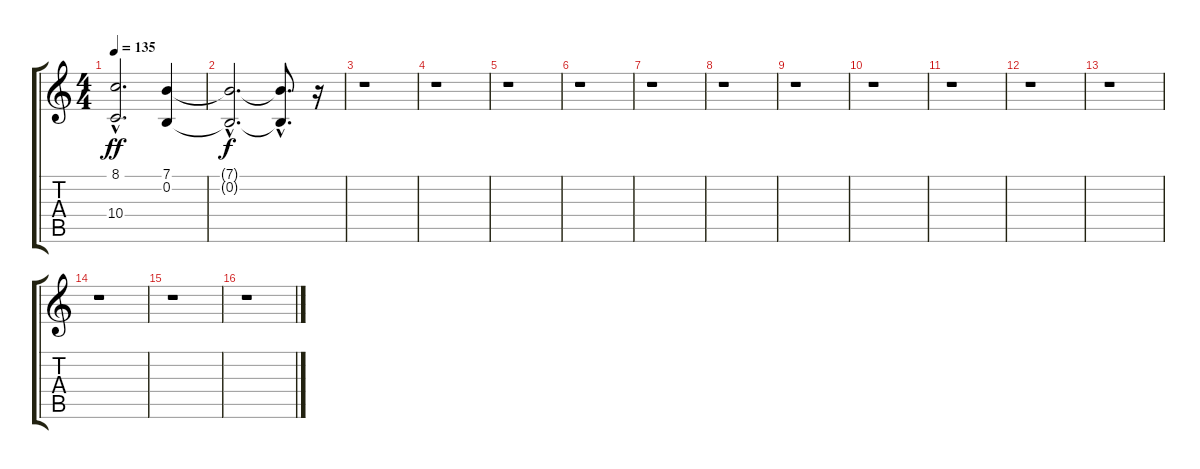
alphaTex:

\track "" {instrument stringensemble2}
\staff {score tabs}
\tuning (E4 B3 G3 D3 A2 E2) {hide}
\ts (4 4)
\tempo 135
\clef g2
\ks c
(8.1{hac} 10.4{hac}).2{d dy ff} (7.1 0.2).4 |
(7.1{hac t} 0.2{hac t}).2{d dy f} (7.1{hac t} 0.2{hac t}).8{d} r.16 |
r.1 |
r.1 |
r.1 |
r.1 |
r.1 |
r.1 |
r.1 |
r.1 |
r.1 |
r.1 |
r.1 |
r.1 |
r.1 |
r.1
